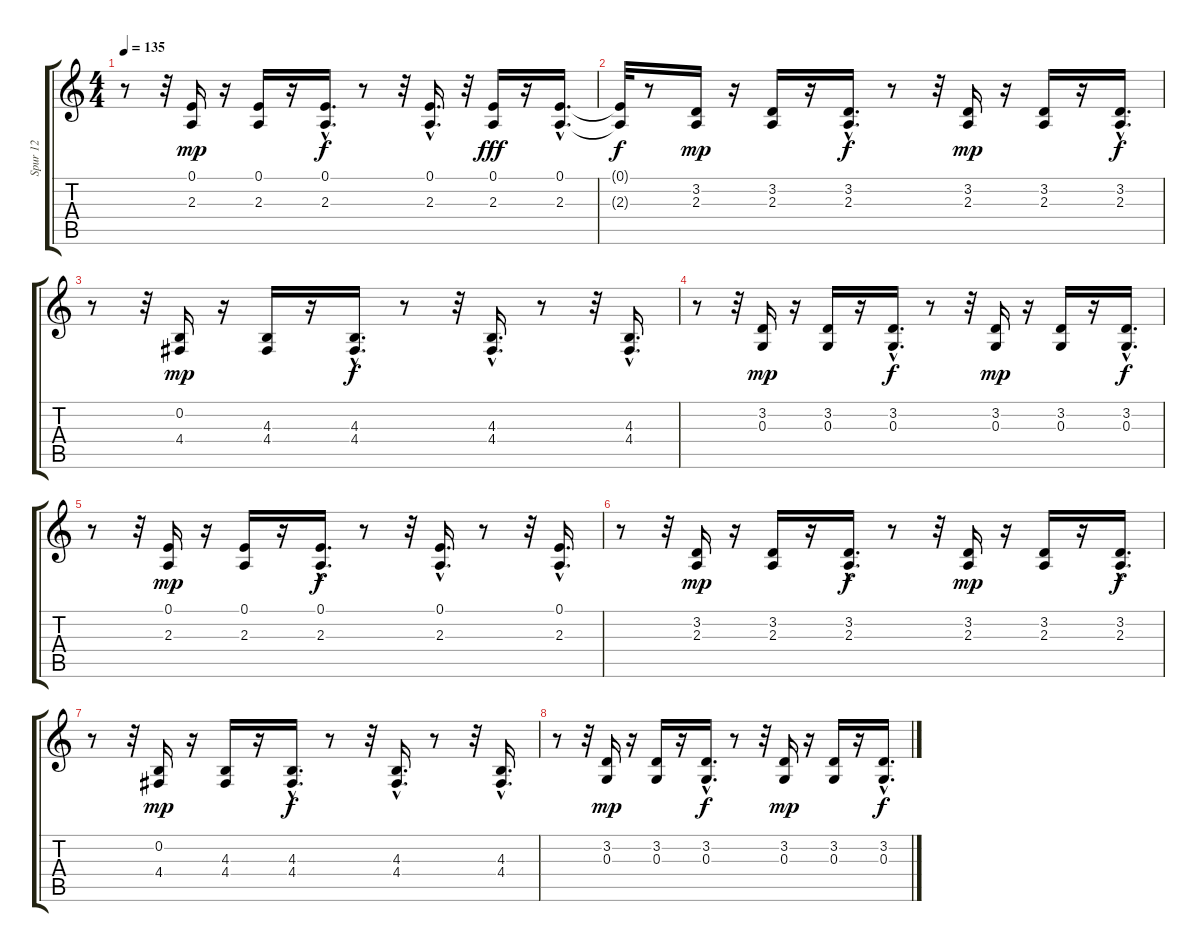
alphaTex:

\track ("Spur 12" "Spur 12") {instrument lead8bassandlead}
\staff {score tabs}
\tuning (E4 B3 G3 D3 A2 E2) {hide}
\ts (4 4)
\tempo 135
\clef g2
\ks c
r.8{dy f} r.32 (0.1 2.3).16{dy mp} r.16 (0.1 2.3).16 r.16 (0.1{hac} 2.3{hac}).16{d dy f} r.8 r.32 (0.1{hac} 2.3{hac}).16{d} r.32 (0.1 2.3).16{dy fff} r.16 (0.1{hac} 2.3{hac}).16{d} |
(0.1{t} 2.3{t}).32{dy f} r.8 (3.2 2.3).16{dy mp} r.16 (3.2 2.3).16 r.16 (3.2{hac} 2.3{hac}).16{d dy f} r.8 r.32 (3.2 2.3).16{dy mp} r.16 (3.2 2.3).16 r.16 (3.2{hac} 2.3{hac}).16{d dy f} |
r.8 r.32 (0.2 4.4).16{dy mp} r.16 (4.3 4.4).16 r.16 (4.3{hac} 4.4{hac}).16{d dy f} r.8 r.32 (4.3{hac} 4.4{hac}).16{d} r.8 r.32 (4.3{hac} 4.4{hac}).16{d} |
r.8 r.32 (3.2 0.3).16{dy mp} r.16 (3.2 0.3).16 r.16 (3.2{hac} 0.3{hac}).16{d dy f} r.8 r.32 (3.2 0.3).16{dy mp} r.16 (3.2 0.3).16 r.16 (3.2{hac} 0.3{hac}).16{d dy f} |
r.8 r.32 (0.1 2.3).16{dy mp} r.16 (0.1 2.3).16 r.16 (0.1{hac} 2.3{hac}).16{d dy f} r.8 r.32 (0.1{hac} 2.3{hac}).16{d} r.8 r.32 (0.1{hac} 2.3{hac}).16{d} |
r.8 r.32 (3.2 2.3).16{dy mp} r.16 (3.2 2.3).16 r.16 (3.2{hac} 2.3{hac}).16{d dy f} r.8 r.32 (3.2 2.3).16{dy mp} r.16 (3.2 2.3).16 r.16 (3.2{hac} 2.3{hac}).16{d dy f} |
r.8 r.32 (0.2 4.4).16{dy mp} r.16 (4.3 4.4).16 r.16 (4.3{hac} 4.4{hac}).16{d dy f} r.8 r.32 (4.3{hac} 4.4{hac}).16{d} r.8 r.32 (4.3{hac} 4.4{hac}).16{d} |
r.8 r.32 (3.2 0.3).16{dy mp} r.16 (3.2 0.3).16 r.16 (3.2{hac} 0.3{hac}).16{d dy f} r.8 r.32 (3.2 0.3).16{dy mp} r.16 (3.2 0.3).16 r.16 (3.2{hac} 0.3{hac}).16{d dy f}
